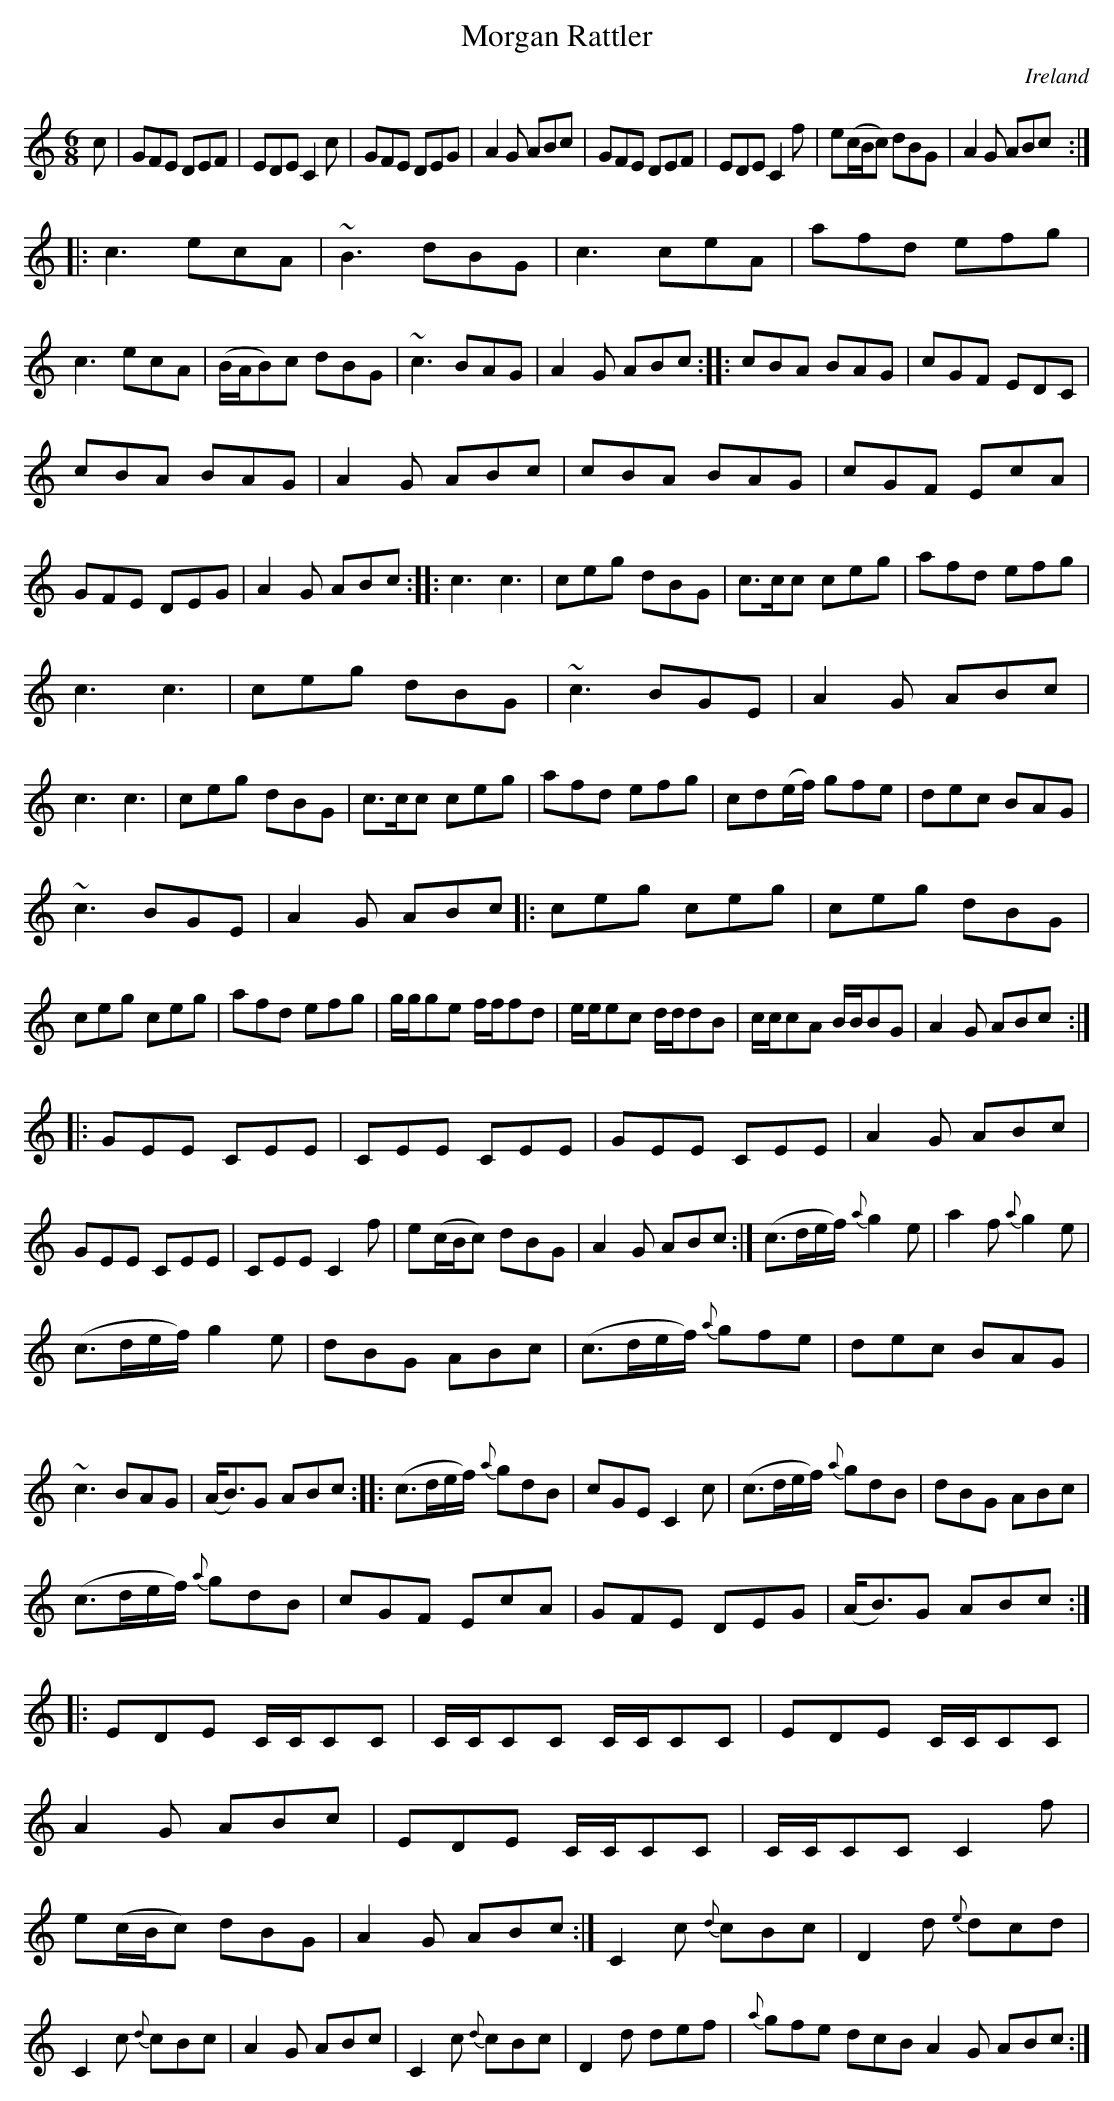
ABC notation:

X:1
T:Morgan Rattler
O:Ireland
M:6/8
L:1/8
K:C
c|GFE DEF|EDE C2c|GFE DEG|A2G ABc|GFE DEF|EDE C2f|e(c/B/c) dBG|A2G ABc:|
|:c3 ecA|~B3 dBG|c3 ceA|afd efg|c3 ecA|(B/A/B)c dBG|~c3 BAG|A2G ABc::cBA BAG|cGF EDC|
cBA BAG|A2G ABc|cBA BAG|cGF EcA|GFE DEG|A2G ABc::c3 c3|ceg dBG|c>cc ceg|afd efg|
c3 c3|ceg dBG|~c3 BGE|A2G ABc|c3 c3|ceg dBG|c>cc ceg|afd efg|cd(e/f/) gfe|dec BAG|
~c3 BGE|A2G ABc|:ceg ceg|ceg dBG|ceg ceg|afd efg|g/g/ge f/f/fd|e/e/ec d/d/dB|c/c/cA B/B/BG|A2G ABc:|
|:GEE CEE|CEE CEE|GEE CEE|A2G ABc|GEE CEE|CEE C2f|e(c/B/c) dBG|A2G ABc:|(c>de/f/) {a}g2e|a2f {a}g2e|
(c>de/f/) g2e|dBG ABc|(c>de/f/) {a}gfe|dec BAG|~c3 BAG|(A<B)G ABc::(c>de/f/) {a}gdB|cGE C2c|(c>de/f/) {a}gdB|dBG ABc|
(c>de/f/) {a}gdB|cGF EcA|GFE DEG|(A<B)G ABc::EDE C/C/CC|C/C/CC C/C/CC|EDE C/C/CC|A2G ABc|EDE C/C/CC|C/C/CC C2f|
e(c/B/c) dBG|A2G ABc:|C2c {d}cBc|D2d {e}dcd|C2c {d}cBc|A2G ABc|C2c {d}cBc|D2d def|{a}gfe dcB A2G ABc:|
